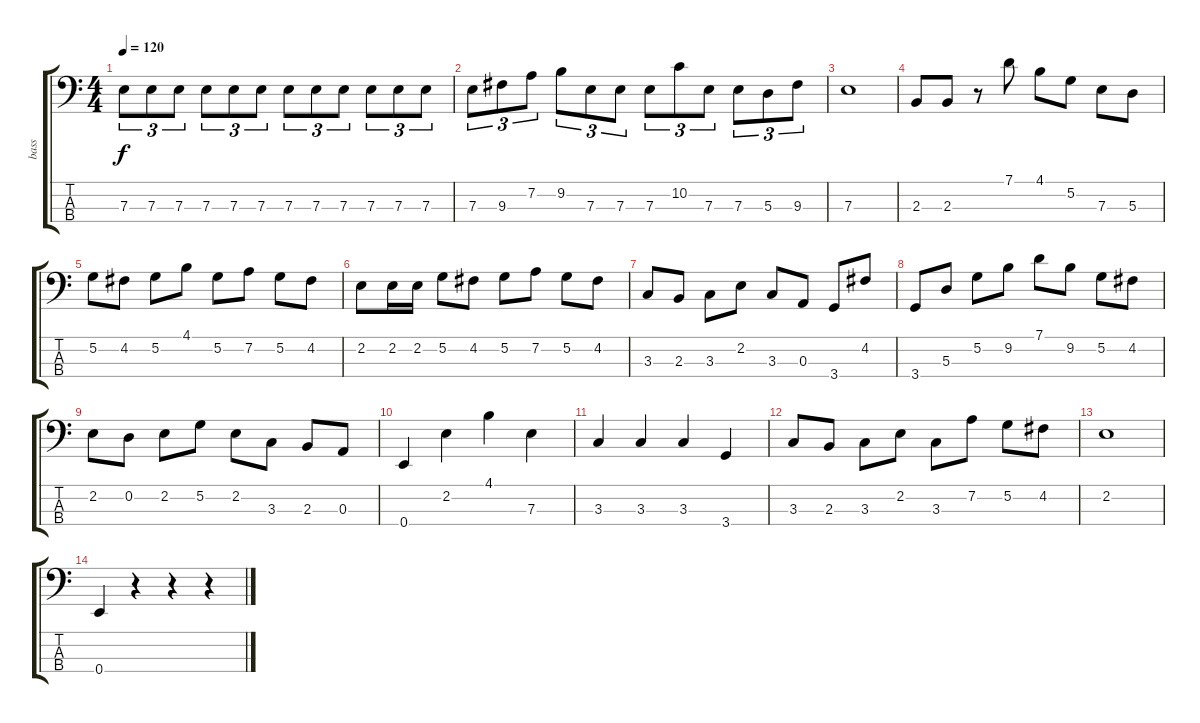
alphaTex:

\track ("bass" "bass") {instrument electricbasspick}
\staff {score tabs}
\tuning (G2 D2 A1 E1) {hide}
\ts (4 4)
\tempo 120
\clef f4
\ks c
7.3.8{tu (3 2) dy f} 7.3.8{tu (3 2)} 7.3.8{tu (3 2)} 7.3.8{tu (3 2)} 7.3.8{tu (3 2)} 7.3.8{tu (3 2)} 7.3.8{tu (3 2)} 7.3.8{tu (3 2)} 7.3.8{tu (3 2)} 7.3.8{tu (3 2)} 7.3.8{tu (3 2)} 7.3.8{tu (3 2)} |
7.3.8{tu (3 2)} 9.3.8{tu (3 2)} 7.2.8{tu (3 2)} 9.2.8{tu (3 2)} 7.3.8{tu (3 2)} 7.3.8{tu (3 2)} 7.3.8{tu (3 2)} 10.2.8{tu (3 2)} 7.3.8{tu (3 2)} 7.3.8{tu (3 2)} 5.3.8{tu (3 2)} 9.3.8{tu (3 2)} |
7.3.1 |
2.3.8 2.3.8 r.8 7.1.8 4.1.8 5.2.8 7.3.8 5.3.8 |
5.2.8 4.2.8 5.2.8 4.1.8 5.2.8 7.2.8 5.2.8 4.2.8 |
2.2.8 2.2.16 2.2.16 5.2.8 4.2.8 5.2.8 7.2.8 5.2.8 4.2.8 |
3.3.8 2.3.8 3.3.8 2.2.8 3.3.8 0.3.8 3.4.8 4.2.8 |
3.4.8 5.3.8 5.2.8 9.2.8 7.1.8 9.2.8 5.2.8 4.2.8 |
2.2.8 0.2.8 2.2.8 5.2.8 2.2.8 3.3.8 2.3.8 0.3.8 |
0.4.4 2.2.4 4.1.4 7.3.4 |
3.3.4 3.3.4 3.3.4 3.4.4 |
3.3.8 2.3.8 3.3.8 2.2.8 3.3.8 7.2.8 5.2.8 4.2.8 |
2.2.1 |
0.4.4 r.4 r.4 r.4
